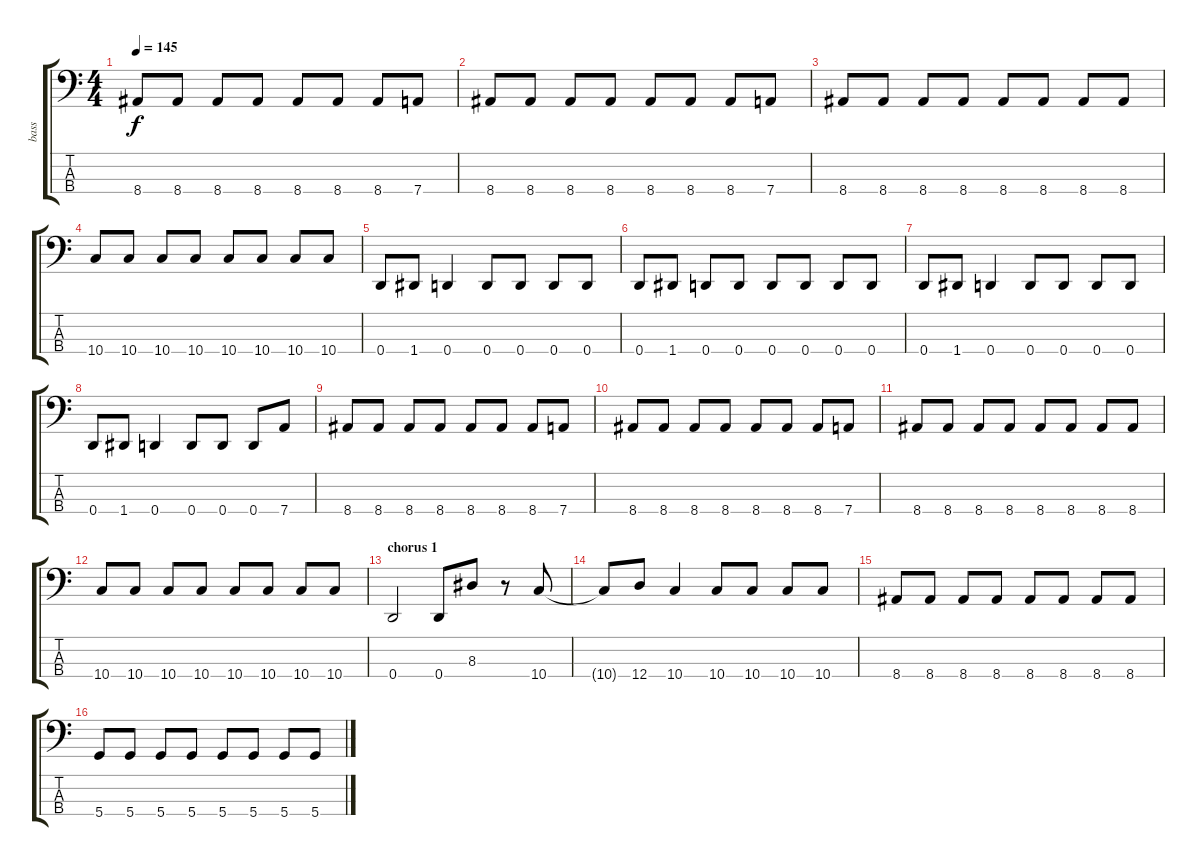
\track ("bass" "bass") {instrument electricbassfinger}
\staff {score tabs}
\tuning (F2 C2 G1 D1) {hide}
\ts (4 4)
\tempo 145
\clef f4
\ks c
8.4.8{dy f} 8.4.8 8.4.8 8.4.8 8.4.8 8.4.8 8.4.8 7.4.8 |
8.4.8 8.4.8 8.4.8 8.4.8 8.4.8 8.4.8 8.4.8 7.4.8 |
8.4.8 8.4.8 8.4.8 8.4.8 8.4.8 8.4.8 8.4.8 8.4.8 |
10.4.8 10.4.8 10.4.8 10.4.8 10.4.8 10.4.8 10.4.8 10.4.8 |
0.4.8 1.4.8 0.4.4 0.4.8 0.4.8 0.4.8 0.4.8 |
0.4.8 1.4.8 0.4.8 0.4.8 0.4.8 0.4.8 0.4.8 0.4.8 |
0.4.8 1.4.8 0.4.4 0.4.8 0.4.8 0.4.8 0.4.8 |
0.4.8 1.4.8 0.4.4 0.4.8 0.4.8 0.4.8 7.4.8 |
8.4.8 8.4.8 8.4.8 8.4.8 8.4.8 8.4.8 8.4.8 7.4.8 |
8.4.8 8.4.8 8.4.8 8.4.8 8.4.8 8.4.8 8.4.8 7.4.8 |
8.4.8 8.4.8 8.4.8 8.4.8 8.4.8 8.4.8 8.4.8 8.4.8 |
10.4.8 10.4.8 10.4.8 10.4.8 10.4.8 10.4.8 10.4.8 10.4.8 |
\section ("" "chorus 1")
0.4.2 0.4.8 8.3.8 r.8 10.4.8 |
10.4{t}.8 12.4.8 10.4.4 10.4.8 10.4.8 10.4.8 10.4.8 |
8.4.8 8.4.8 8.4.8 8.4.8 8.4.8 8.4.8 8.4.8 8.4.8 |
5.4.8 5.4.8 5.4.8 5.4.8 5.4.8 5.4.8 5.4.8 5.4.8
